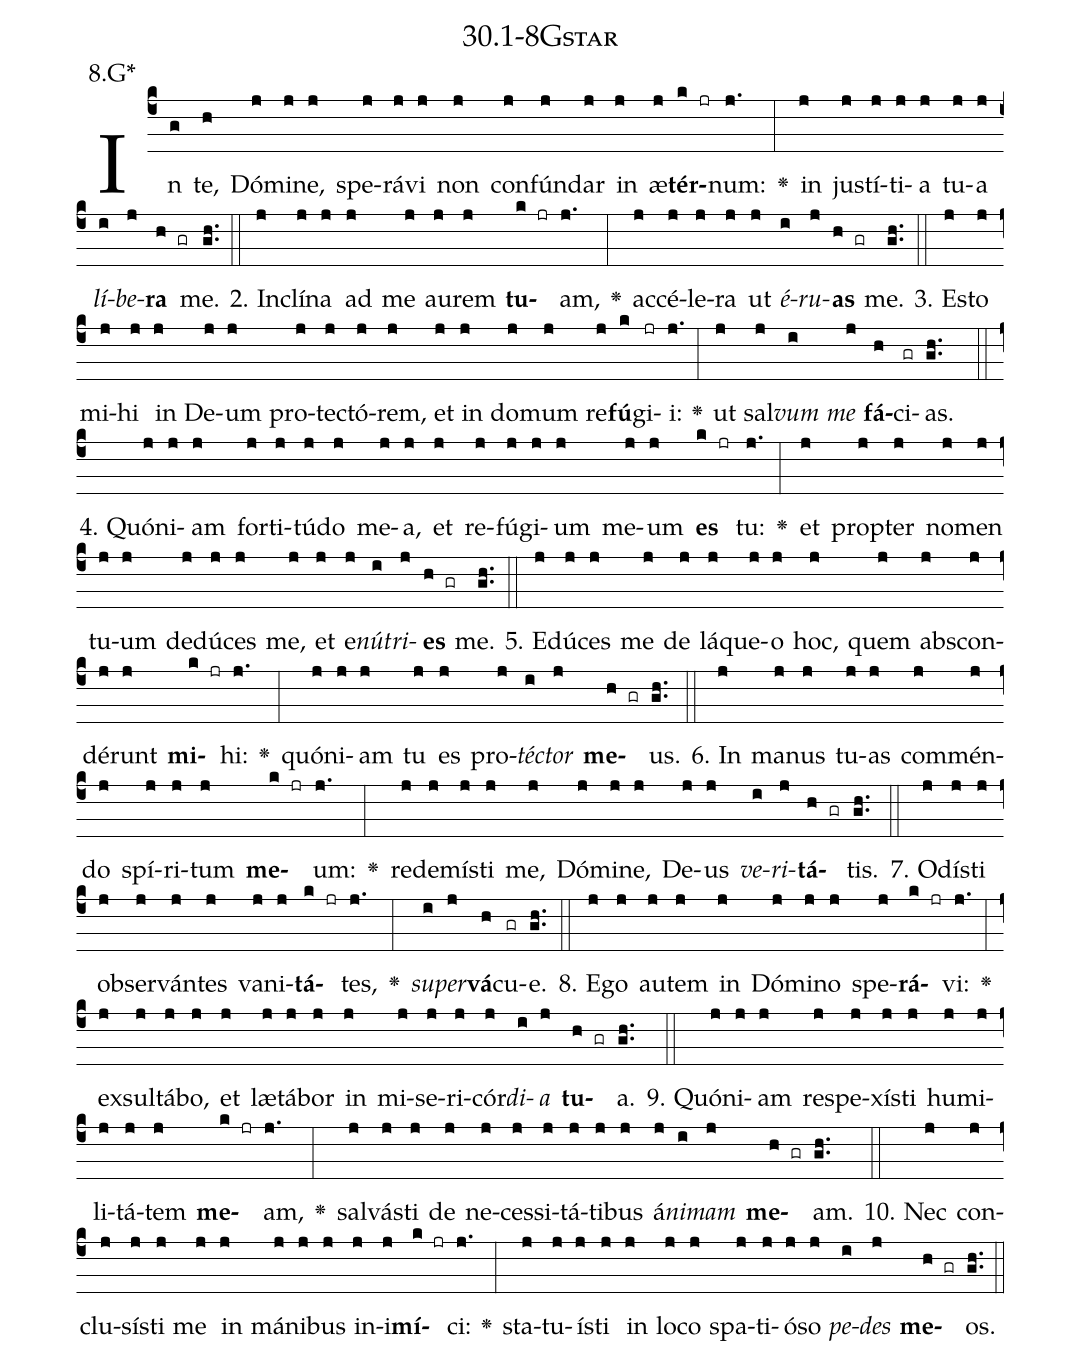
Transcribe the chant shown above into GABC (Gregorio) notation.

name: 30.1-8Gstar;
annotation: 8.G*;
%%
(c4)In(g) te,(h) Dó(j)mi(j)ne,(j) spe(j)rá(j)vi(j) non(j) con(j)fún(j)dar(j) in(j) æ(j)<b>tér</b>(k jr)num:(j.) <v>\greheightstar</v>(:) in(j) jus(j)tí(j)ti(j)a(j) tu(j)a(j) <i>lí</i>(i)<i>be</i>(j)<b>ra</b>(h gr) me.(gh..) (::)
2. In(j)clí(j)na(j) ad(j) me(j) au(j)rem(j) <b>tu</b>(k jr)am,(j.) <v>\greheightstar</v>(:) ac(j)cé(j)le(j)ra(j) ut(j) <i>é</i>(i)<i>ru</i>(j)<b>as</b>(h gr) me.(gh..) (::)
3. Es(j)to(j) mi(j)hi(j) in(j) De(j)um(j) pro(j)tec(j)tó(j)rem,(j) et(j) in(j) do(j)mum(j) re(j)<b>fú</b>(k)gi(jr)i:(j.) <v>\greheightstar</v>(:) ut(j) sal(j)<i>vum</i>(i) <i>me</i>(j) <b>fá</b>(h)ci(gr)as.(gh..) (::)
4. Quón(j)i(j)am(j) for(j)ti(j)tú(j)do(j) me(j)a,(j) et(j) re(j)fú(j)gi(j)um(j) me(j)um(j) <b>es</b>(k jr) tu:(j.) <v>\greheightstar</v>(:) et(j) prop(j)ter(j) no(j)men(j) tu(j)um(j) de(j)dú(j)ces(j) me,(j) et(j) e(j)<i>nú</i>(i)<i>tri</i>(j)<b>es</b>(h gr) me.(gh..) (::)
5. E(j)dú(j)ces(j) me(j) de(j) lá(j)que(j)o(j) hoc,(j) quem(j) abs(j)con(j)dé(j)runt(j) <b>mi</b>(k jr)hi:(j.) <v>\greheightstar</v>(:) quón(j)i(j)am(j) tu(j) es(j) pro(j)<i>téc</i>(i)<i>tor</i>(j) <b>me</b>(h gr)us.(gh..) (::)
6. In(j) ma(j)nus(j) tu(j)as(j) com(j)mén(j)do(j) spí(j)ri(j)tum(j) <b>me</b>(k jr)um:(j.) <v>\greheightstar</v>(:) red(j)e(j)mís(j)ti(j) me,(j) Dó(j)mi(j)ne,(j) De(j)us(j) <i>ve</i>(i)<i>ri</i>(j)<b>tá</b>(h gr)tis.(gh..) (::)
7. O(j)dís(j)ti(j) ob(j)ser(j)ván(j)tes(j) va(j)ni(j)<b>tá</b>(k jr)tes,(j.) <v>\greheightstar</v>(:) <i>su</i>(i)<i>per</i>(j)<b>vá</b>(h)cu(gr)e.(gh..) (::)
8. E(j)go(j) au(j)tem(j) in(j) Dó(j)mi(j)no(j) spe(j)<b>rá</b>(k jr)vi:(j.) <v>\greheightstar</v>(:) ex(j)sul(j)tá(j)bo,(j) et(j) læ(j)tá(j)bor(j) in(j) mi(j)se(j)ri(j)cór(j)<i>di</i>(i)<i>a</i>(j) <b>tu</b>(h gr)a.(gh..) (::)
9. Quón(j)i(j)am(j) re(j)spe(j)xís(j)ti(j) hu(j)mi(j)li(j)tá(j)tem(j) <b>me</b>(k jr)am,(j.) <v>\greheightstar</v>(:) sal(j)vás(j)ti(j) de(j) ne(j)ces(j)si(j)tá(j)ti(j)bus(j) á(j)<i>ni</i>(i)<i>mam</i>(j) <b>me</b>(h gr)am.(gh..) (::)
10. Nec(j) con(j)clu(j)sís(j)ti(j) me(j) in(j) má(j)ni(j)bus(j) in(j)i(j)<b>mí</b>(k jr)ci:(j.) <v>\greheightstar</v>(:) sta(j)tu(j)ís(j)ti(j) in(j) lo(j)co(j) spa(j)ti(j)ó(j)so(j) <i>pe</i>(i)<i>des</i>(j) <b>me</b>(h gr)os.(gh..) (::)
